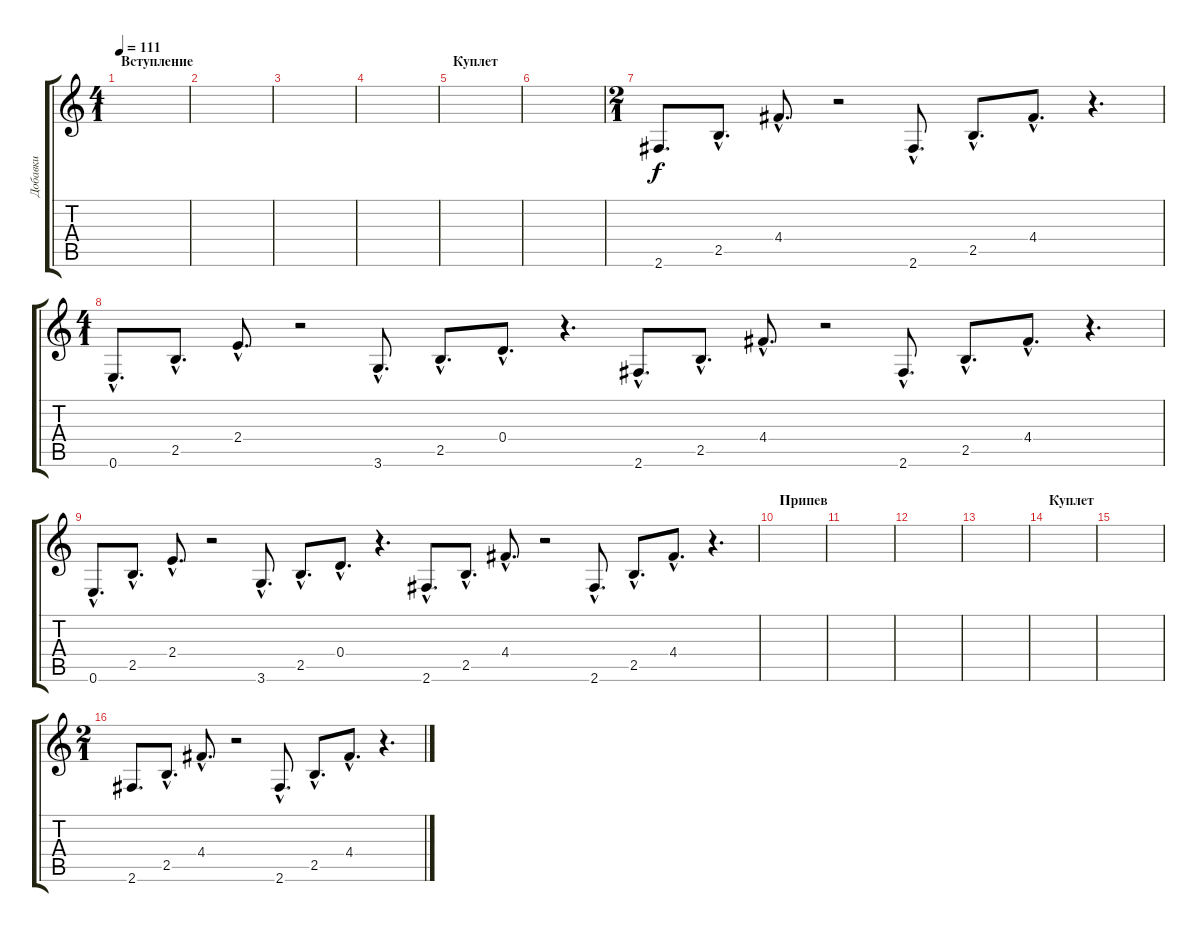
\track ("Добавки" "Добавки") {instrument fretlessbass}
\staff {score tabs}
\tuning (E4 B3 G3 D3 A2 E2) {hide}
\ts (4 1)
\section ("" "Вступление")
\tempo 111
\clef g2
\ks c
|
|
|
|
\section ("" "Куплет")
|
|
\ts (2 1)
2.6.8{d} 2.5{hac}.8{d} 4.4{hac}.8{d} r.2 2.6{hac}.8{d} 2.5{hac}.8{d} 4.4{hac}.8{d} r.4{d} |
\ts (4 1)
0.6{hac}.8{d} 2.5{hac}.8{d} 2.4{hac}.8{d} r.2 3.6{hac}.8{d} 2.5{hac}.8{d} 0.4{hac}.8{d} r.4{d} 2.6{hac}.8{d} 2.5{hac}.8{d} 4.4{hac}.8{d} r.2 2.6{hac}.8{d} 2.5{hac}.8{d} 4.4{hac}.8{d} r.4{d} |
0.6{hac}.8{d} 2.5{hac}.8{d} 2.4{hac}.8{d} r.2 3.6{hac}.8{d} 2.5{hac}.8{d} 0.4{hac}.8{d} r.4{d} 2.6{hac}.8{d} 2.5{hac}.8{d} 4.4{hac}.8{d} r.2 2.6{hac}.8{d} 2.5{hac}.8{d} 4.4{hac}.8{d} r.4{d} |
\section ("" "Припев")
|
|
|
|
\section ("" "Куплет")
|
|
\ts (2 1)
2.6.8{d} 2.5{hac}.8{d} 4.4{hac}.8{d} r.2 2.6{hac}.8{d} 2.5{hac}.8{d} 4.4{hac}.8{d} r.4{d}
